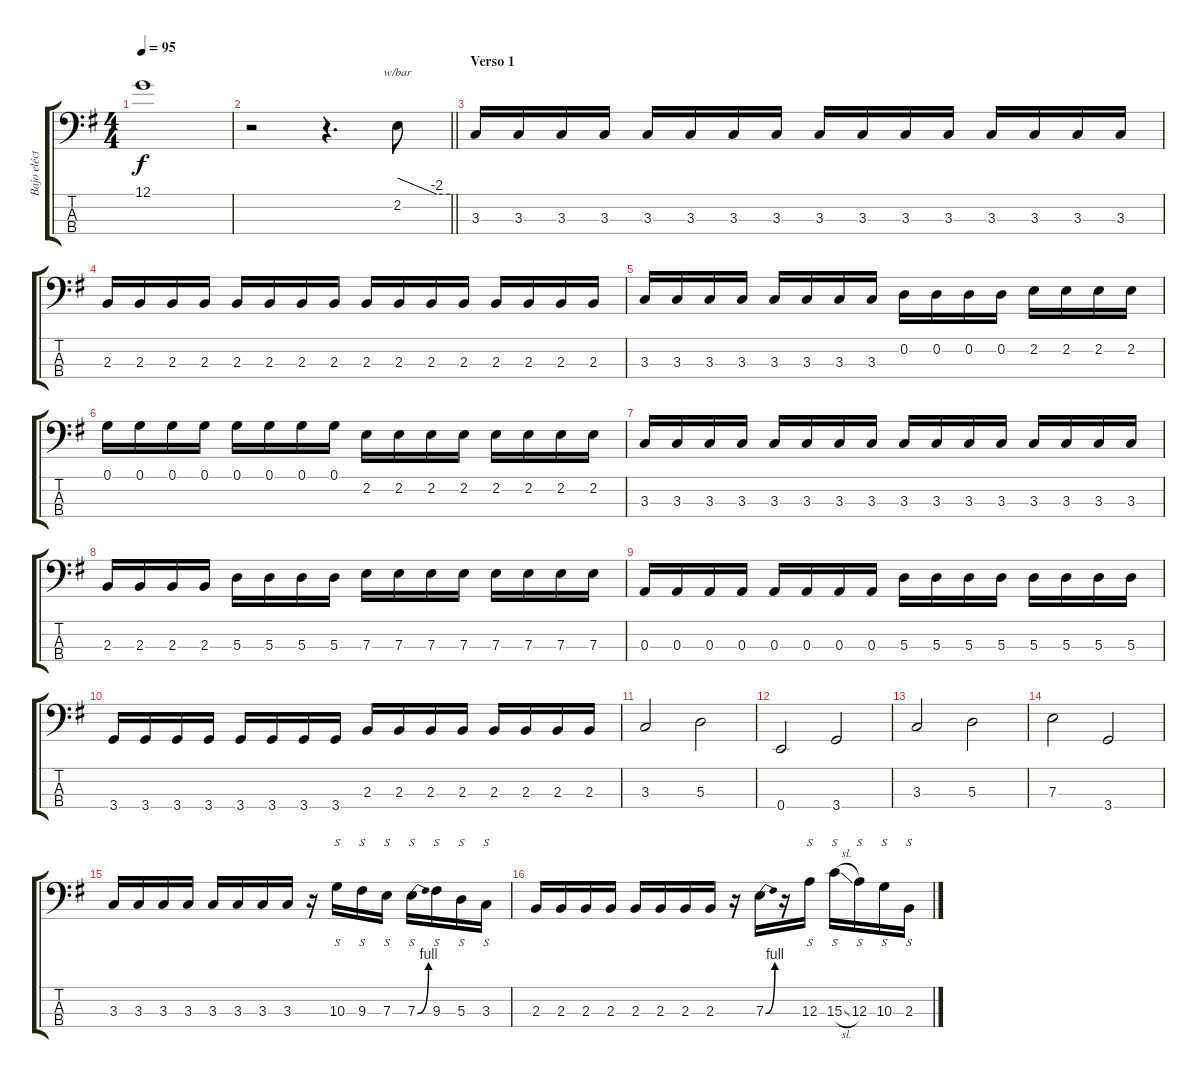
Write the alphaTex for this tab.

\track ("Bajo eléctrico" "Bajo eléct") {instrument electricbasspick}
\staff {score tabs}
\tuning (G2 D2 A1 E1) {hide}
\ts (4 4)
\tempo 95
\clef f4
\ks g
12.1.1{dy f} |
\barLineRight lightlight
r.2 r.4{d} 2.2.8{tbe (custom default 0 0 45 -8 60 -8)} |
\section ("" "Verso 1")
3.3.16 3.3.16 3.3.16 3.3.16 3.3.16 3.3.16 3.3.16 3.3.16 3.3.16 3.3.16 3.3.16 3.3.16 3.3.16 3.3.16 3.3.16 3.3.16 |
2.3.16 2.3.16 2.3.16 2.3.16 2.3.16 2.3.16 2.3.16 2.3.16 2.3.16 2.3.16 2.3.16 2.3.16 2.3.16 2.3.16 2.3.16 2.3.16 |
3.3.16 3.3.16 3.3.16 3.3.16 3.3.16 3.3.16 3.3.16 3.3.16 0.2.16 0.2.16 0.2.16 0.2.16 2.2.16 2.2.16 2.2.16 2.2.16 |
0.1.16 0.1.16 0.1.16 0.1.16 0.1.16 0.1.16 0.1.16 0.1.16 2.2.16 2.2.16 2.2.16 2.2.16 2.2.16 2.2.16 2.2.16 2.2.16 |
3.3.16 3.3.16 3.3.16 3.3.16 3.3.16 3.3.16 3.3.16 3.3.16 3.3.16 3.3.16 3.3.16 3.3.16 3.3.16 3.3.16 3.3.16 3.3.16 |
2.3.16 2.3.16 2.3.16 2.3.16 5.3.16 5.3.16 5.3.16 5.3.16 7.3.16 7.3.16 7.3.16 7.3.16 7.3.16 7.3.16 7.3.16 7.3.16 |
0.3.16 0.3.16 0.3.16 0.3.16 0.3.16 0.3.16 0.3.16 0.3.16 5.3.16 5.3.16 5.3.16 5.3.16 5.3.16 5.3.16 5.3.16 5.3.16 |
3.4.16 3.4.16 3.4.16 3.4.16 3.4.16 3.4.16 3.4.16 3.4.16 2.3.16 2.3.16 2.3.16 2.3.16 2.3.16 2.3.16 2.3.16 2.3.16 |
3.3.2 5.3.2 |
0.4.2 3.4.2 |
3.3.2 5.3.2 |
7.3.2 3.4.2 |
3.3.16 3.3.16 3.3.16 3.3.16 3.3.16 3.3.16 3.3.16 3.3.16 r.16 10.3.16{s} 9.3.16{s} 7.3.16{s} 7.3{be (bend 0 0 60 4)}.16{s} 9.3.16{s} 5.3.16{s} 3.3.16{s} |
2.3.16 2.3.16 2.3.16 2.3.16 2.3.16 2.3.16 2.3.16 2.3.16 r.16 7.3{be (bend 0 0 60 4)}.16 r.16 12.3.16{s} 15.3{sl}.16{s} 12.3.16{s} 10.3.16{s} 2.3.16{s}
